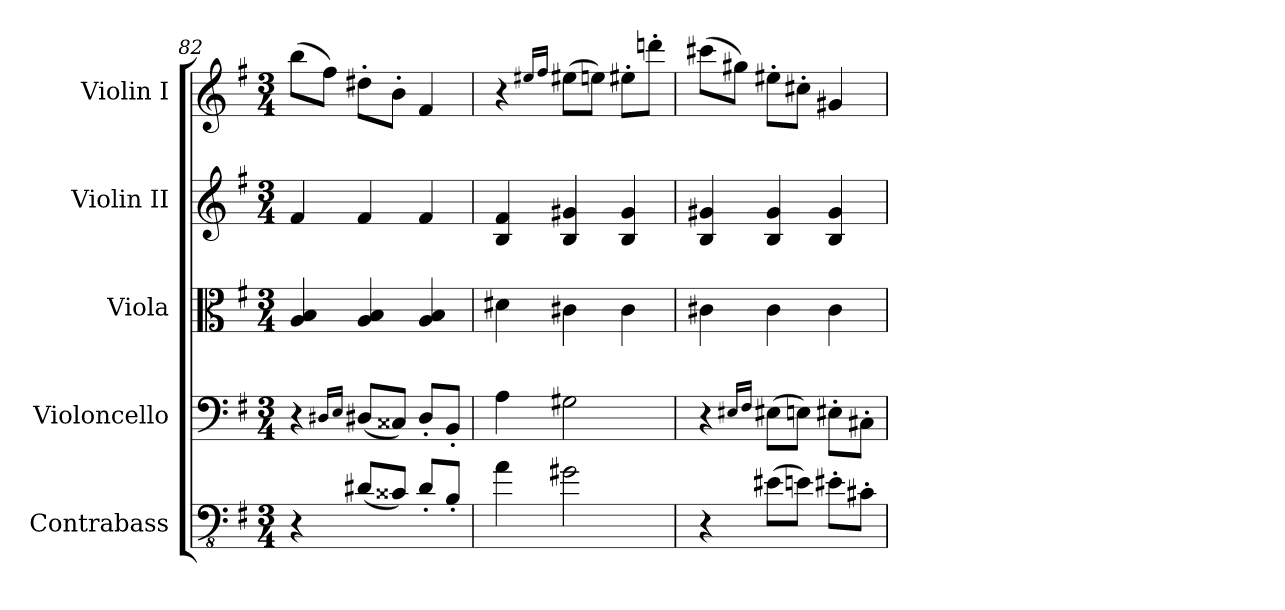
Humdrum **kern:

**kern	**kern	**kern	**kern	**kern
*part5	*part4	*part3	*part2	*part1
*staff5	*staff4	*staff3	*staff2	*staff1
*I"Contrabass	*I"Violoncello	*I"Viola	*I"Violin II	*I"Violin I
*I'Cb	*I'Vc	*I'Vla	*I'Vln	*I'Vln
!!LO:PB:g=z
*clefFv4	*clefF4	*clefC3	*clefG2	*clefG2
*ITrd7c12	*	*	*	*
*k[f#]	*k[f#]	*k[f#]	*k[f#]	*k[f#]
*M3/4	*M3/4	*M3/4	*M3/4	*M3/4
=82	=82	=82	=82	=82
4r	4r	4A/ 4B/	4f#/	(8bb\L
.	.	.	.	8ff#\J)
.	16qD#X/LL	.	.	.
.	16qE/JJ	.	.	.
(8DD#X/L	(8D#/L	4A/ 4B/	4f#/	8dd#X'\L
8CC##X/J)	8C##X/J)	.	.	8b'\J
8DD#'/L	8D#'/L	4A/ 4B/	4f#/	4f#/
8BBB'/J	8BB'/J	.	.	.
=83	=83	=83	=83	=83
4AA\	4A\	4d#X\	4B/ 4f#/	4r
.	.	.	.	16qee#X/LL
.	.	.	.	16qff#/JJ
2GG#X\	2G#X\	4c#X\	4B/ 4g#X/	(8ee#\L
.	.	.	.	8een\J)
.	.	4c#\	4B/ 4g#/	8ee#X'\L
.	.	.	.	8dddn'\J
=84	=84	=84	=84	=84
4r	4r	4c#X\	4B/ 4g#X/	(8ccc#X\L
.	.	.	.	8gg#X\J)
.	16qE#X/LL	.	.	.
.	16qF#/JJ	.	.	.
(8EE#X\L	(8E#\L	4c#\	4B/ 4g#/	8ee#X'\L
8EEn\J)	8En\J)	.	.	8cc#X'\J
8EE#X'\L	8E#X'\L	4c#\	4B/ 4g#/	4g#X/
8CC#X'\J	8C#X'\J	.	.	.
=	=	=	=	=
*-	*-	*-	*-	*-
